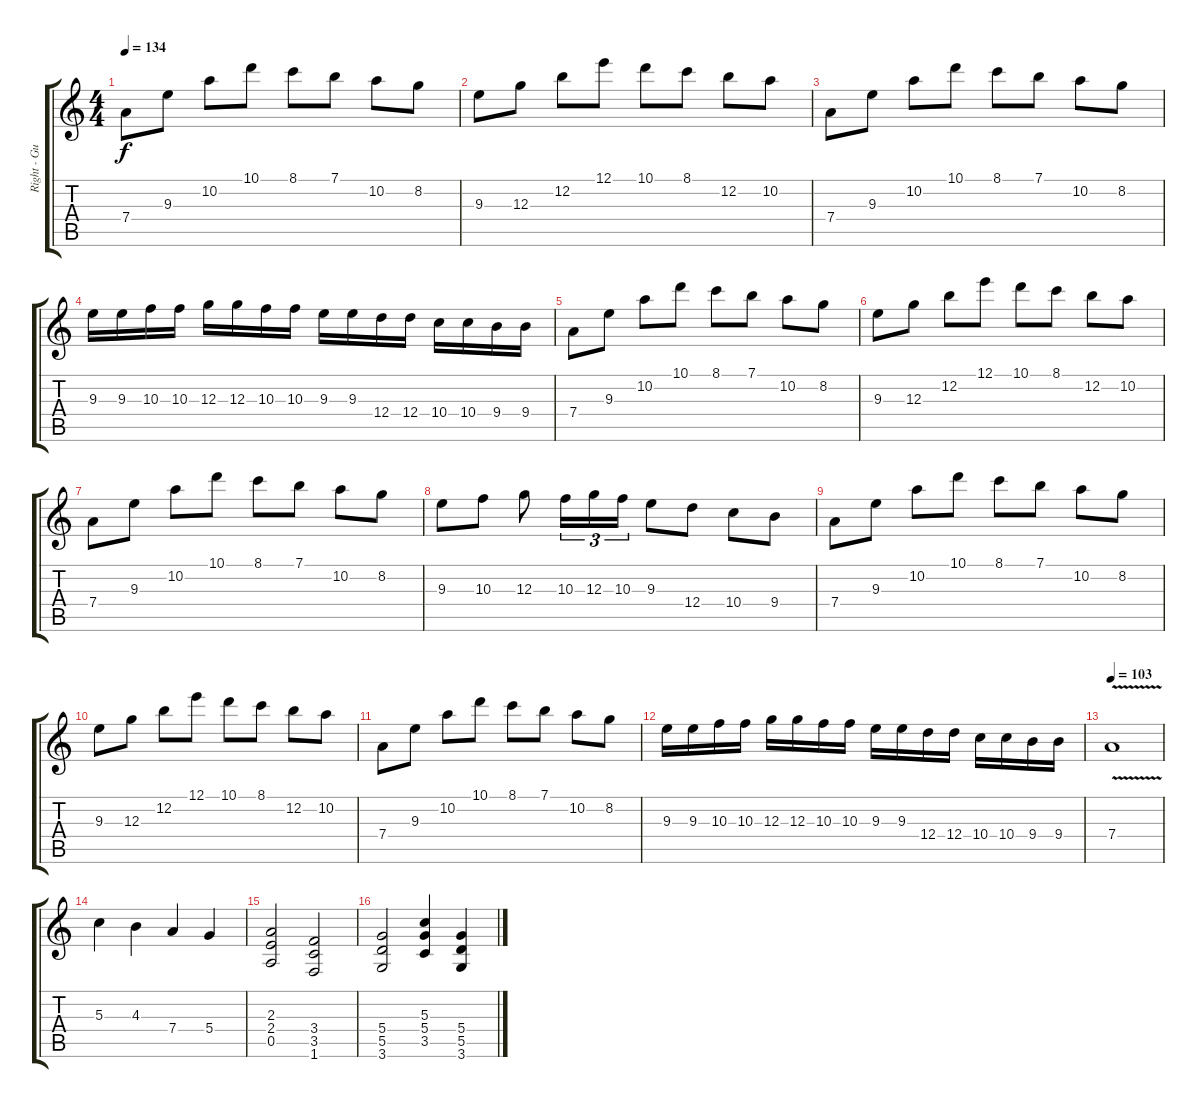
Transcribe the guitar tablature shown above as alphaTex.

\track ("Right - Guitar" "Right - Gu") {instrument distortionguitar}
\staff {score tabs}
\tuning (E4 B3 G3 D3 A2 E2) {hide}
\ts (4 4)
\tempo 134
\clef g2
\ks c
7.4.8{dy f} 9.3.8 10.2.8 10.1.8 8.1.8 7.1.8 10.2.8 8.2.8 |
9.3.8 12.3.8 12.2.8 12.1.8 10.1.8 8.1.8 12.2.8 10.2.8 |
7.4.8 9.3.8 10.2.8 10.1.8 8.1.8 7.1.8 10.2.8 8.2.8 |
9.3.16 9.3.16 10.3.16 10.3.16 12.3.16 12.3.16 10.3.16 10.3.16 9.3.16 9.3.16 12.4.16 12.4.16 10.4.16 10.4.16 9.4.16 9.4.16 |
7.4.8 9.3.8 10.2.8 10.1.8 8.1.8 7.1.8 10.2.8 8.2.8 |
9.3.8 12.3.8 12.2.8 12.1.8 10.1.8 8.1.8 12.2.8 10.2.8 |
7.4.8 9.3.8 10.2.8 10.1.8 8.1.8 7.1.8 10.2.8 8.2.8 |
9.3.8 10.3.8 12.3.8 10.3.16{tu (3 2)} 12.3.16{tu (3 2)} 10.3.16{tu (3 2)} 9.3.8 12.4.8 10.4.8 9.4.8 |
7.4.8 9.3.8 10.2.8 10.1.8 8.1.8 7.1.8 10.2.8 8.2.8 |
9.3.8 12.3.8 12.2.8 12.1.8 10.1.8 8.1.8 12.2.8 10.2.8 |
7.4.8 9.3.8 10.2.8 10.1.8 8.1.8 7.1.8 10.2.8 8.2.8 |
9.3.16 9.3.16 10.3.16 10.3.16 12.3.16 12.3.16 10.3.16 10.3.16 9.3.16 9.3.16 12.4.16 12.4.16 10.4.16 10.4.16 9.4.16 9.4.16 |
\tempo 103
7.4{v}.1 |
5.3.4 4.3.4 7.4.4 5.4.4 |
(2.3 2.4 0.5).2 (3.4 3.5 1.6).2 |
(5.4 5.5 3.6).2 (5.3 5.4 3.5).4 (5.4 5.5 3.6).4
